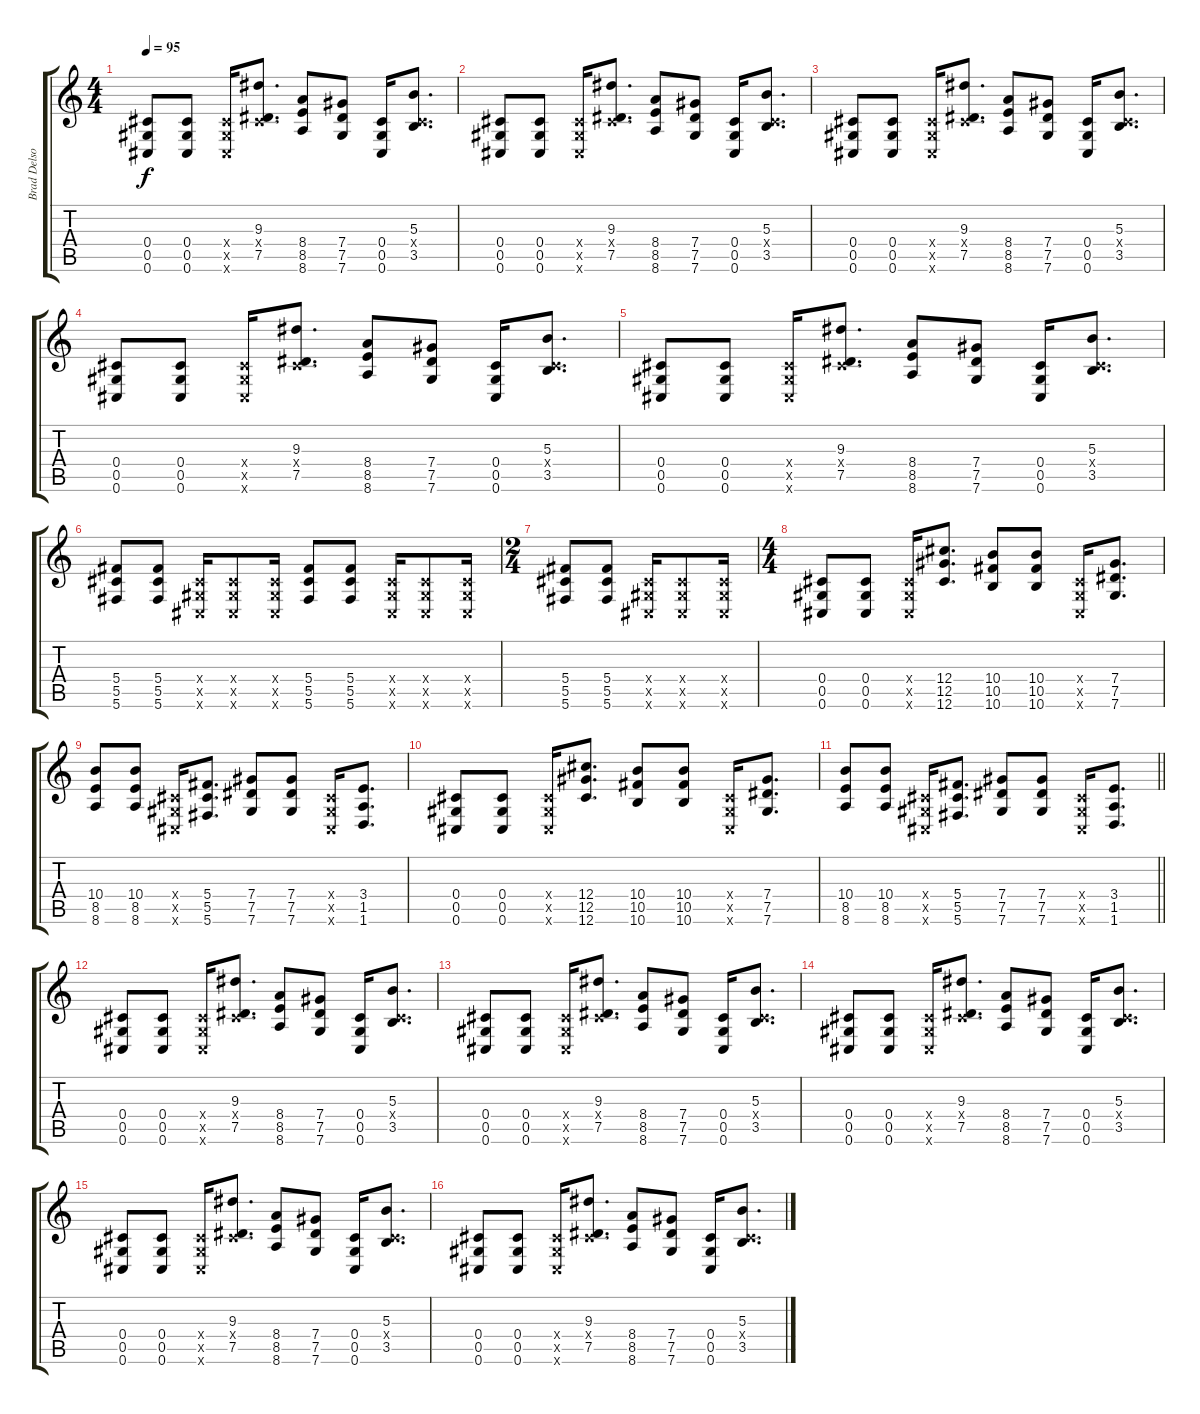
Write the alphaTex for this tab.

\track ("Brad Delson" "Brad Delso") {instrument overdrivenguitar}
\staff {score tabs}
\tuning (Eb4 Bb3 Gb3 Db3 Ab2 Db2) {hide}
\ts (4 4)
\tempo 95
\clef g2
\ks c
(0.4 0.5 0.6).8{dy f} (0.4 0.5 0.6).8 (0.4{x} 0.5{x} 0.6{x}).16 (9.3 0.4{x} 7.5).8{d} (8.4 8.5 8.6).8 (7.4 7.5 7.6).8 (0.4 0.5 0.6).16 (5.3 0.4{x} 3.5).8{d} |
(0.4 0.5 0.6).8 (0.4 0.5 0.6).8 (0.4{x} 0.5{x} 0.6{x}).16 (9.3 0.4{x} 7.5).8{d} (8.4 8.5 8.6).8 (7.4 7.5 7.6).8 (0.4 0.5 0.6).16 (5.3 0.4{x} 3.5).8{d} |
(0.4 0.5 0.6).8 (0.4 0.5 0.6).8 (0.4{x} 0.5{x} 0.6{x}).16 (9.3 0.4{x} 7.5).8{d} (8.4 8.5 8.6).8 (7.4 7.5 7.6).8 (0.4 0.5 0.6).16 (5.3 0.4{x} 3.5).8{d} |
(0.4 0.5 0.6).8 (0.4 0.5 0.6).8 (0.4{x} 0.5{x} 0.6{x}).16 (9.3 0.4{x} 7.5).8{d} (8.4 8.5 8.6).8 (7.4 7.5 7.6).8 (0.4 0.5 0.6).16 (5.3 0.4{x} 3.5).8{d} |
(0.4 0.5 0.6).8 (0.4 0.5 0.6).8 (0.4{x} 0.5{x} 0.6{x}).16 (9.3 0.4{x} 7.5).8{d} (8.4 8.5 8.6).8 (7.4 7.5 7.6).8 (0.4 0.5 0.6).16 (5.3 0.4{x} 3.5).8{d} |
(5.4 5.5 5.6).8 (5.4 5.5 5.6).8 (0.4{x} 0.5{x} 0.6{x}).16 (0.4{x} 0.5{x} 0.6{x}).8 (0.4{x} 0.5{x} 0.6{x}).16 (5.4 5.5 5.6).8 (5.4 5.5 5.6).8 (0.4{x} 0.5{x} 0.6{x}).16 (0.4{x} 0.5{x} 0.6{x}).8 (0.4{x} 0.5{x} 0.6{x}).16 |
\ts (2 4)
(5.4 5.5 5.6).8 (5.4 5.5 5.6).8 (0.4{x} 0.5{x} 0.6{x}).16 (0.4{x} 0.5{x} 0.6{x}).8 (0.4{x} 0.5{x} 0.6{x}).16 |
\ts (4 4)
(0.4 0.5 0.6).8 (0.4 0.5 0.6).8 (0.4{x} 0.5{x} 0.6{x}).16 (12.4 12.5 12.6).8{d} (10.4 10.5 10.6).8 (10.4 10.5 10.6).8 (0.4{x} 0.5{x} 0.6{x}).16 (7.4 7.5 7.6).8{d} |
(10.4 8.5 8.6).8 (10.4 8.5 8.6).8 (0.4{x} 0.5{x} 0.6{x}).16 (5.4 5.5 5.6).8{d} (7.4 7.5 7.6).8 (7.4 7.5 7.6).8 (0.4{x} 0.5{x} 0.6{x}).16 (3.4 1.5 1.6).8{d} |
(0.4 0.5 0.6).8 (0.4 0.5 0.6).8 (0.4{x} 0.5{x} 0.6{x}).16 (12.4 12.5 12.6).8{d} (10.4 10.5 10.6).8 (10.4 10.5 10.6).8 (0.4{x} 0.5{x} 0.6{x}).16 (7.4 7.5 7.6).8{d} |
\barLineRight lightlight
(10.4 8.5 8.6).8 (10.4 8.5 8.6).8 (0.4{x} 0.5{x} 0.6{x}).16 (5.4 5.5 5.6).8{d} (7.4 7.5 7.6).8 (7.4 7.5 7.6).8 (0.4{x} 0.5{x} 0.6{x}).16 (3.4 1.5 1.6).8{d} |
(0.4 0.5 0.6).8 (0.4 0.5 0.6).8 (0.4{x} 0.5{x} 0.6{x}).16 (9.3 0.4{x} 7.5).8{d} (8.4 8.5 8.6).8 (7.4 7.5 7.6).8 (0.4 0.5 0.6).16 (5.3 0.4{x} 3.5).8{d} |
(0.4 0.5 0.6).8 (0.4 0.5 0.6).8 (0.4{x} 0.5{x} 0.6{x}).16 (9.3 0.4{x} 7.5).8{d} (8.4 8.5 8.6).8 (7.4 7.5 7.6).8 (0.4 0.5 0.6).16 (5.3 0.4{x} 3.5).8{d} |
(0.4 0.5 0.6).8 (0.4 0.5 0.6).8 (0.4{x} 0.5{x} 0.6{x}).16 (9.3 0.4{x} 7.5).8{d} (8.4 8.5 8.6).8 (7.4 7.5 7.6).8 (0.4 0.5 0.6).16 (5.3 0.4{x} 3.5).8{d} |
(0.4 0.5 0.6).8 (0.4 0.5 0.6).8 (0.4{x} 0.5{x} 0.6{x}).16 (9.3 0.4{x} 7.5).8{d} (8.4 8.5 8.6).8 (7.4 7.5 7.6).8 (0.4 0.5 0.6).16 (5.3 0.4{x} 3.5).8{d} |
(0.4 0.5 0.6).8 (0.4 0.5 0.6).8 (0.4{x} 0.5{x} 0.6{x}).16 (9.3 0.4{x} 7.5).8{d} (8.4 8.5 8.6).8 (7.4 7.5 7.6).8 (0.4 0.5 0.6).16 (5.3 0.4{x} 3.5).8{d}
